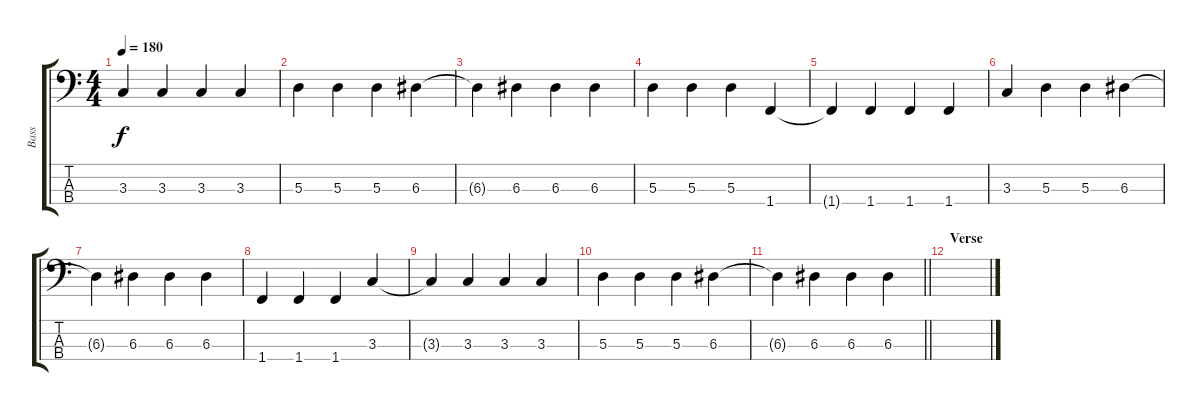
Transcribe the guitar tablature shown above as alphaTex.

\track ("Bass" "Bass") {instrument electricbassfinger}
\staff {score tabs}
\tuning (G2 D2 A1 E1) {hide}
\ts (4 4)
\tempo 180
\clef f4
\ks c
3.3{t}.4{dy f} 3.3.4 3.3.4 3.3.4 |
5.3.4 5.3.4 5.3.4 6.3.4 |
6.3{t}.4 6.3.4 6.3.4 6.3.4 |
5.3.4 5.3.4 5.3.4 1.4.4 |
1.4{t}.4 1.4.4 1.4.4 1.4.4 |
3.3.4 5.3.4 5.3.4 6.3.4 |
6.3{t}.4 6.3.4 6.3.4 6.3.4 |
1.4.4 1.4.4 1.4.4 3.3.4 |
3.3{t}.4 3.3.4 3.3.4 3.3.4 |
5.3.4 5.3.4 5.3.4 6.3.4 |
\barLineRight lightlight
6.3{t}.4 6.3.4 6.3.4 6.3.4 |
\section ("" "Verse")
